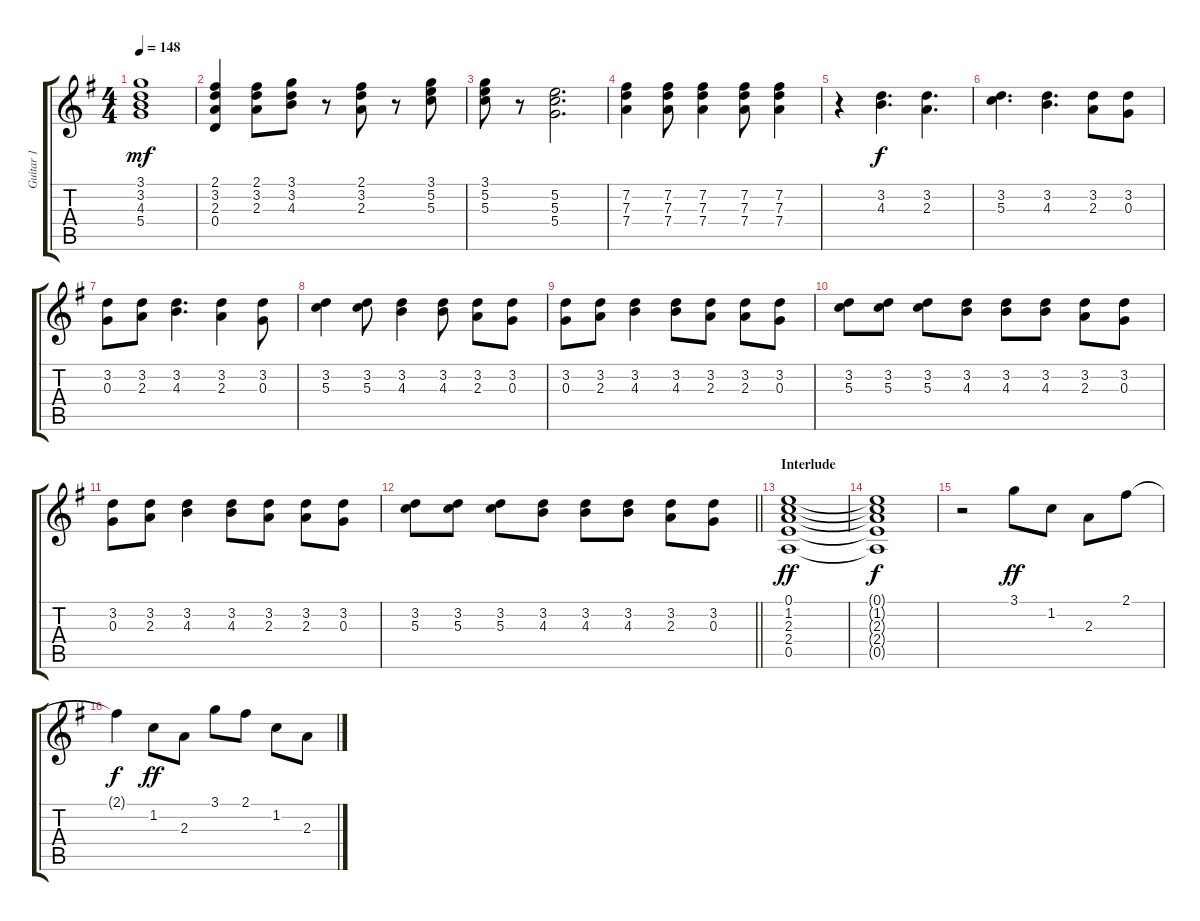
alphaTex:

\track ("Guitar 1" "Guitar 1") {instrument electricguitarclean}
\staff {score tabs}
\tuning (E4 B3 G3 D3 A2 E2) {hide}
\ts (4 4)
\tempo 148
\clef g2
\ks g
(3.1 3.2 4.3 5.4).1{dy mf} |
(2.1 3.2 2.3 0.4).4 (2.1 3.2 2.3).8 (3.1 3.2 4.3).8 r.8 (2.1 3.2 2.3).8 r.8 (3.1 5.2 5.3).8 |
(3.1 5.2 5.3).8 r.8 (5.2 5.3 5.4).2{d} |
(7.2 7.3 7.4).4 (7.2 7.3 7.4).8 (7.2 7.3 7.4).4 (7.2 7.3 7.4).8 (7.2 7.3 7.4).4 |
r.4 (3.2 4.3).4{d dy f} (3.2 2.3).4{d} |
(3.2 5.3).4{d} (3.2 4.3).4{d} (3.2 2.3).8 (3.2 0.3).8 |
(3.2 0.3).8 (3.2 2.3).8 (3.2 4.3).4{d} (3.2 2.3).4 (3.2 0.3).8 |
(3.2 5.3).4 (3.2 5.3).8 (3.2 4.3).4 (3.2 4.3).8 (3.2 2.3).8 (3.2 0.3).8 |
(3.2 0.3).8 (3.2 2.3).8 (3.2 4.3).4 (3.2 4.3).8 (3.2 2.3).8 (3.2 2.3).8 (3.2 0.3).8 |
(3.2 5.3).8 (3.2 5.3).8 (3.2 5.3).8 (3.2 4.3).8 (3.2 4.3).8 (3.2 4.3).8 (3.2 2.3).8 (3.2 0.3).8 |
(3.2 0.3).8 (3.2 2.3).8 (3.2 4.3).4 (3.2 4.3).8 (3.2 2.3).8 (3.2 2.3).8 (3.2 0.3).8 |
\barLineRight lightlight
(3.2 5.3).8 (3.2 5.3).8 (3.2 5.3).8 (3.2 4.3).8 (3.2 4.3).8 (3.2 4.3).8 (3.2 2.3).8 (3.2 0.3).8 |
\section ("" "Interlude")
(0.1 1.2 2.3 2.4 0.5).1{dy ff} |
(0.1{t} 1.2{t} 2.3{t} 2.4{t} 0.5{t}).1{dy f} |
r.2 3.1.8{dy ff} 1.2.8 2.3.8 2.1.8 |
2.1{t}.4{dy f} 1.2.8{dy ff} 2.3.8 3.1.8 2.1.8 1.2.8 2.3.8
